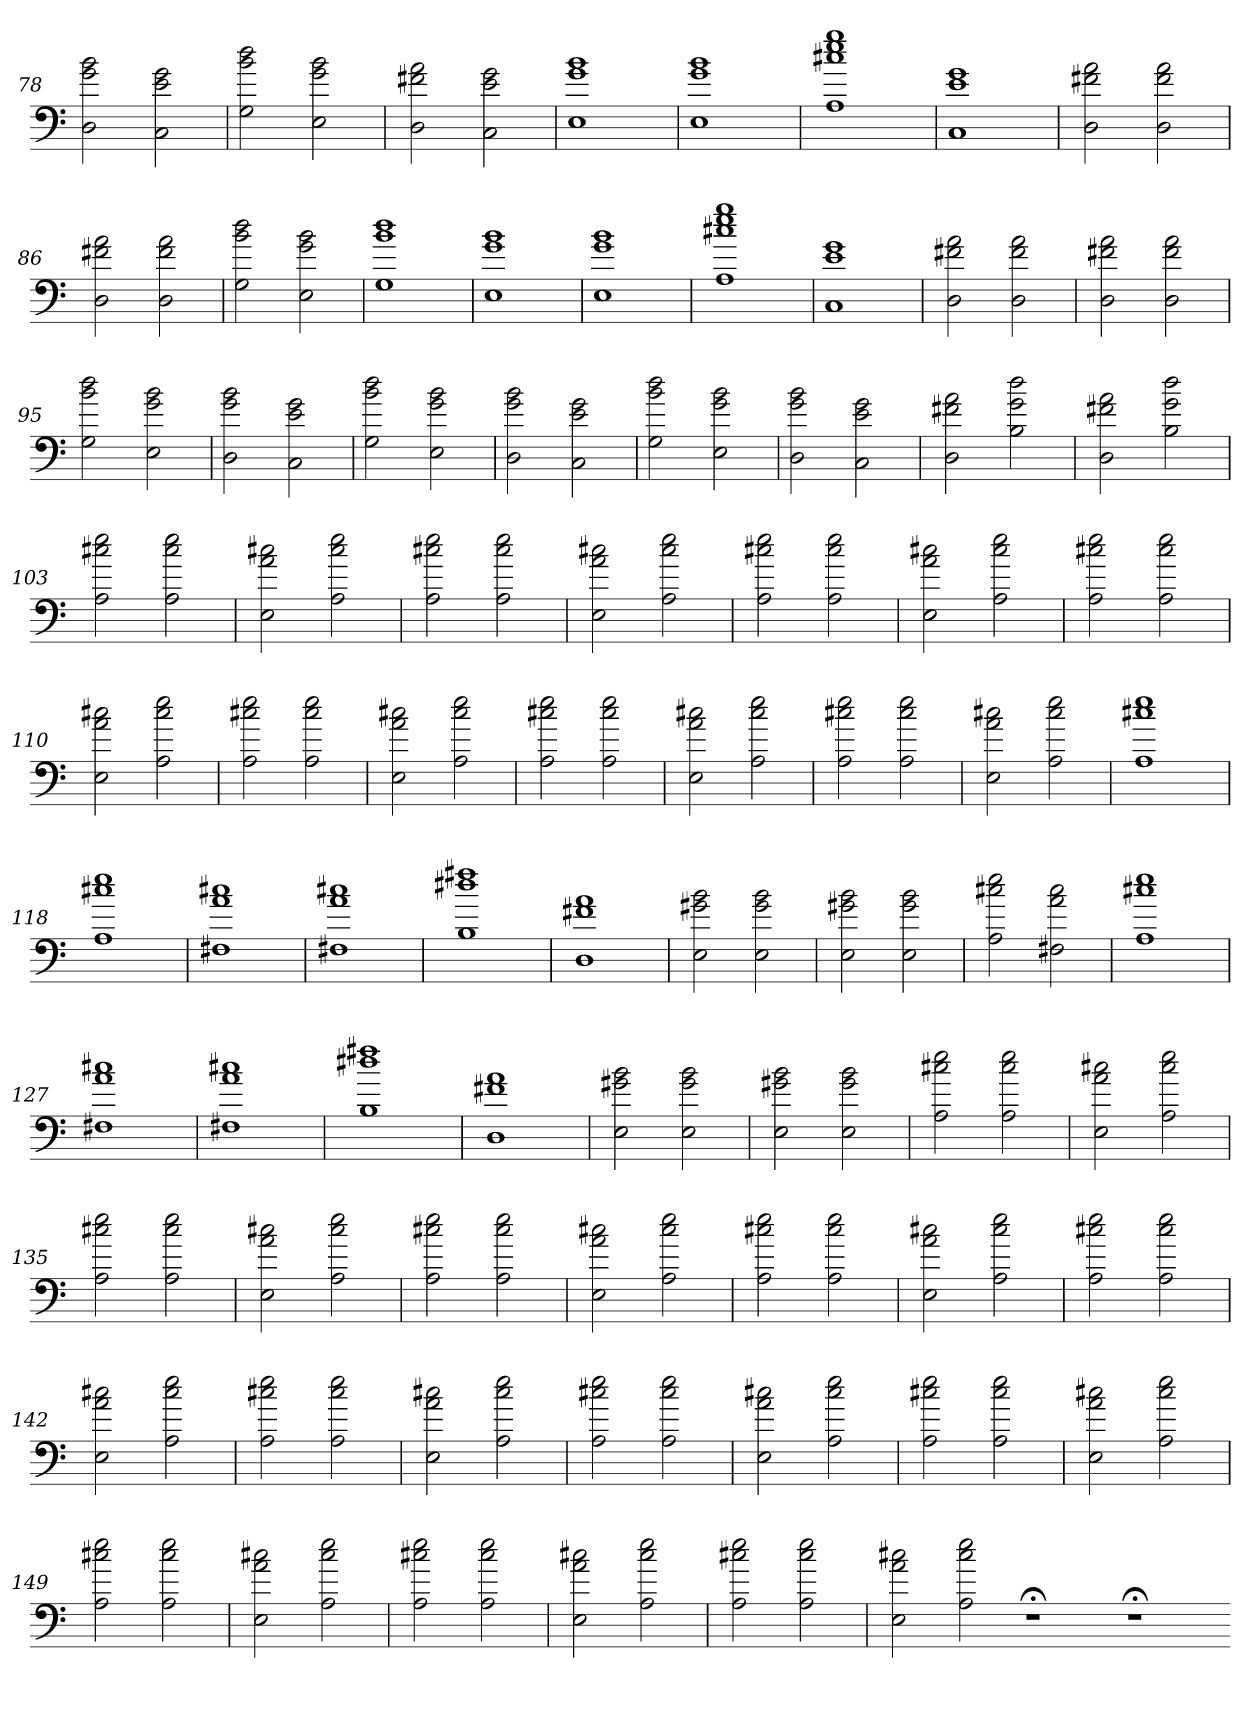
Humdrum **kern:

**kern
*part1
*staff1
=78
2D 2g 2b
2C 2e 2g
=79
2G 2b 2dd
2E 2g 2b
=80
2D 2f#X 2a
2C 2e 2g
=81
1E 1g 1b
=82
1E 1g 1b
=83
1A 1cc#X 1ee 1gg
=84
1C 1e 1g
=85
2D 2f#X 2a
2D 2f# 2a
=86
2D 2f#X 2a
2D 2f# 2a
=87
2G 2b 2dd
2E 2g 2b
=88
1G 1b 1dd
=89
1E 1g 1b
=90
1E 1g 1b
=91
1A 1cc#X 1ee 1gg
=92
1C 1e 1g
=93
2D 2f#X 2a
2D 2f# 2a
=94
2D 2f#X 2a
2D 2f# 2a
=95
2G 2b 2dd
2E 2g 2b
=96
2D 2g 2b
2C 2e 2g
=97
2G 2b 2dd
2E 2g 2b
=98
2D 2g 2b
2C 2e 2g
=99
2G 2b 2dd
2E 2g 2b
=100
2D 2g 2b
2C 2e 2g
=101
2D 2f#X 2a
2B 2g 2dd
=102
2D 2f#X 2a
2B 2g 2dd
=103
2A 2cc#X 2ee
2A 2cc# 2ee
=104
2E 2a 2cc#X
2A 2cc# 2ee
=105
2A 2cc#X 2ee
2A 2cc# 2ee
=106
2E 2a 2cc#X
2A 2cc# 2ee
=107
2A 2cc#X 2ee
2A 2cc# 2ee
=108
2E 2a 2cc#X
2A 2cc# 2ee
=109
2A 2cc#X 2ee
2A 2cc# 2ee
=110
2E 2a 2cc#X
2A 2cc# 2ee
=111
2A 2cc#X 2ee
2A 2cc# 2ee
=112
2E 2a 2cc#X
2A 2cc# 2ee
=113
2A 2cc#X 2ee
2A 2cc# 2ee
=114
2E 2a 2cc#X
2A 2cc# 2ee
=115
2A 2cc#X 2ee
2A 2cc# 2ee
=116
2E 2a 2cc#X
2A 2cc# 2ee
=117
1A 1cc#X 1ee
=118
1A 1cc#X 1ee
=119
1F#X 1a 1cc#X
=120
1F#X 1a 1cc#X
=121
1B 1dd#X 1ff#X
=122
1D 1f#X 1a
=123
2E 2g#X 2b
2E 2g# 2b
=124
2E 2g#X 2b
2E 2g# 2b
=125
2A 2cc#X 2ee
2F#X 2a 2cc#
=126
1A 1cc#X 1ee
=127
1F#X 1a 1cc#X
=128
1F#X 1a 1cc#X
=129
1B 1dd#X 1ff#X
=130
1D 1f#X 1a
=131
2E 2g#X 2b
2E 2g# 2b
=132
2E 2g#X 2b
2E 2g# 2b
=133
2A 2cc#X 2ee
2A 2cc# 2ee
=134
2E 2a 2cc#X
2A 2cc# 2ee
=135
2A 2cc#X 2ee
2A 2cc# 2ee
=136
2E 2a 2cc#X
2A 2cc# 2ee
=137
2A 2cc#X 2ee
2A 2cc# 2ee
=138
2E 2a 2cc#X
2A 2cc# 2ee
=139
2A 2cc#X 2ee
2A 2cc# 2ee
=140
2E 2a 2cc#X
2A 2cc# 2ee
=141
2A 2cc#X 2ee
2A 2cc# 2ee
=142
2E 2a 2cc#X
2A 2cc# 2ee
=143
2A 2cc#X 2ee
2A 2cc# 2ee
=144
2E 2a 2cc#X
2A 2cc# 2ee
=145
2A 2cc#X 2ee
2A 2cc# 2ee
=146
2E 2a 2cc#X
2A 2cc# 2ee
=147
2A 2cc#X 2ee
2A 2cc# 2ee
=148
2E 2a 2cc#X
2A 2cc# 2ee
=149
2A 2cc#X 2ee
2A 2cc# 2ee
=150
2E 2a 2cc#X
2A 2cc# 2ee
=151
2A 2cc#X 2ee
2A 2cc# 2ee
=152
2E 2a 2cc#X
2A 2cc# 2ee
=153
2A 2cc#X 2ee
2A 2cc# 2ee
=154
2E 2a 2cc#X
2A 2cc# 2ee
1r;<
1r;<
=-
*-
